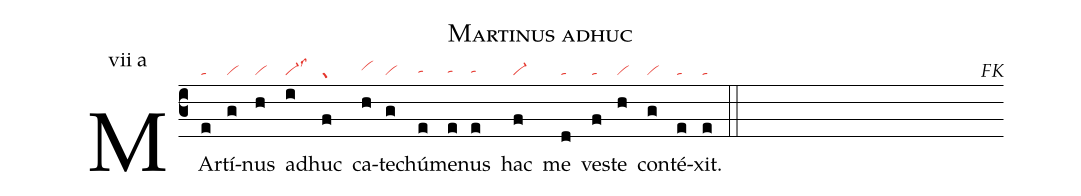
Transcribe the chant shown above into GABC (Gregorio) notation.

name: Martinus adhuc;
commentary: FK;
annotation: vii a;
mode: 7;
nabc-lines: 1;
%%
(c3)
MAr(e|ta)tí(g|vi)nus(h|vi) ad(i|vi-lss3)huc(f|gr) ca(h|vihh)te(g|vi)chú(e|tahg)me(e|tahg)nus(e|tahg) hac(f|vi-) me(d|ta) ves(f|ta)te(h|vi) con(g|vi)té(e|ta)xit.(e|ta) (::)
